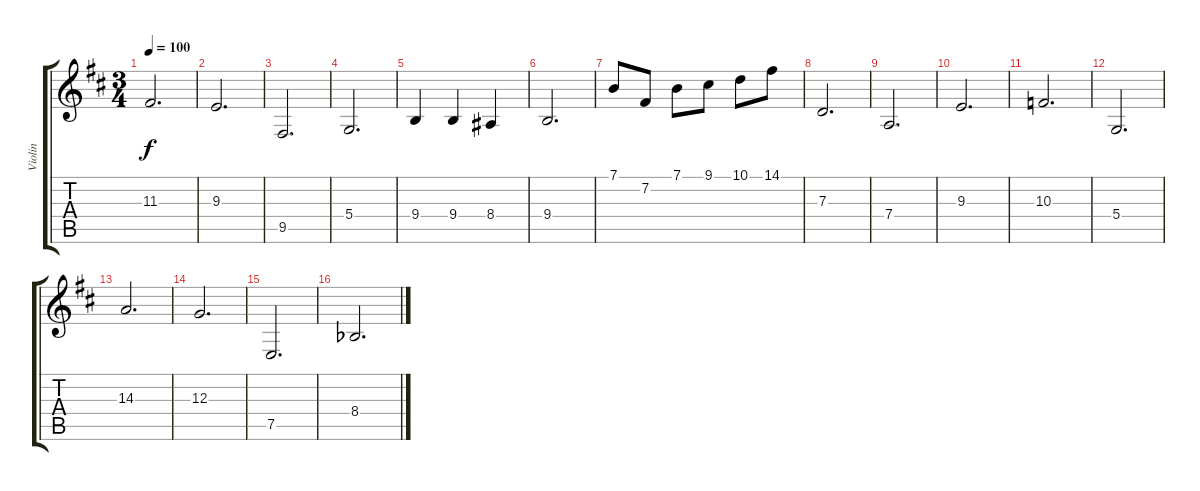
\track ("Violin" "Violin") {instrument violin}
\staff {score tabs}
\tuning (E4 B3 G3 D3 A2 E2) {hide}
\ts (3 4)
\tempo 100
\clef g2
\ks bminor
11.3.2{d dy f} |
9.3.2{d} |
9.5.2{d} |
5.4.2{d} |
9.4.4 9.4.4 8.4.4 |
9.4.2{d} |
7.1.8 7.2.8 7.1.8 9.1.8 10.1.8 14.1.8 |
7.3.2{d} |
7.4.2{d} |
9.3.2{d} |
10.3.2{d} |
5.4.2{d} |
14.3.2{d} |
12.3.2{d} |
7.5.2{d} |
8.4{acc b}.2{d}
